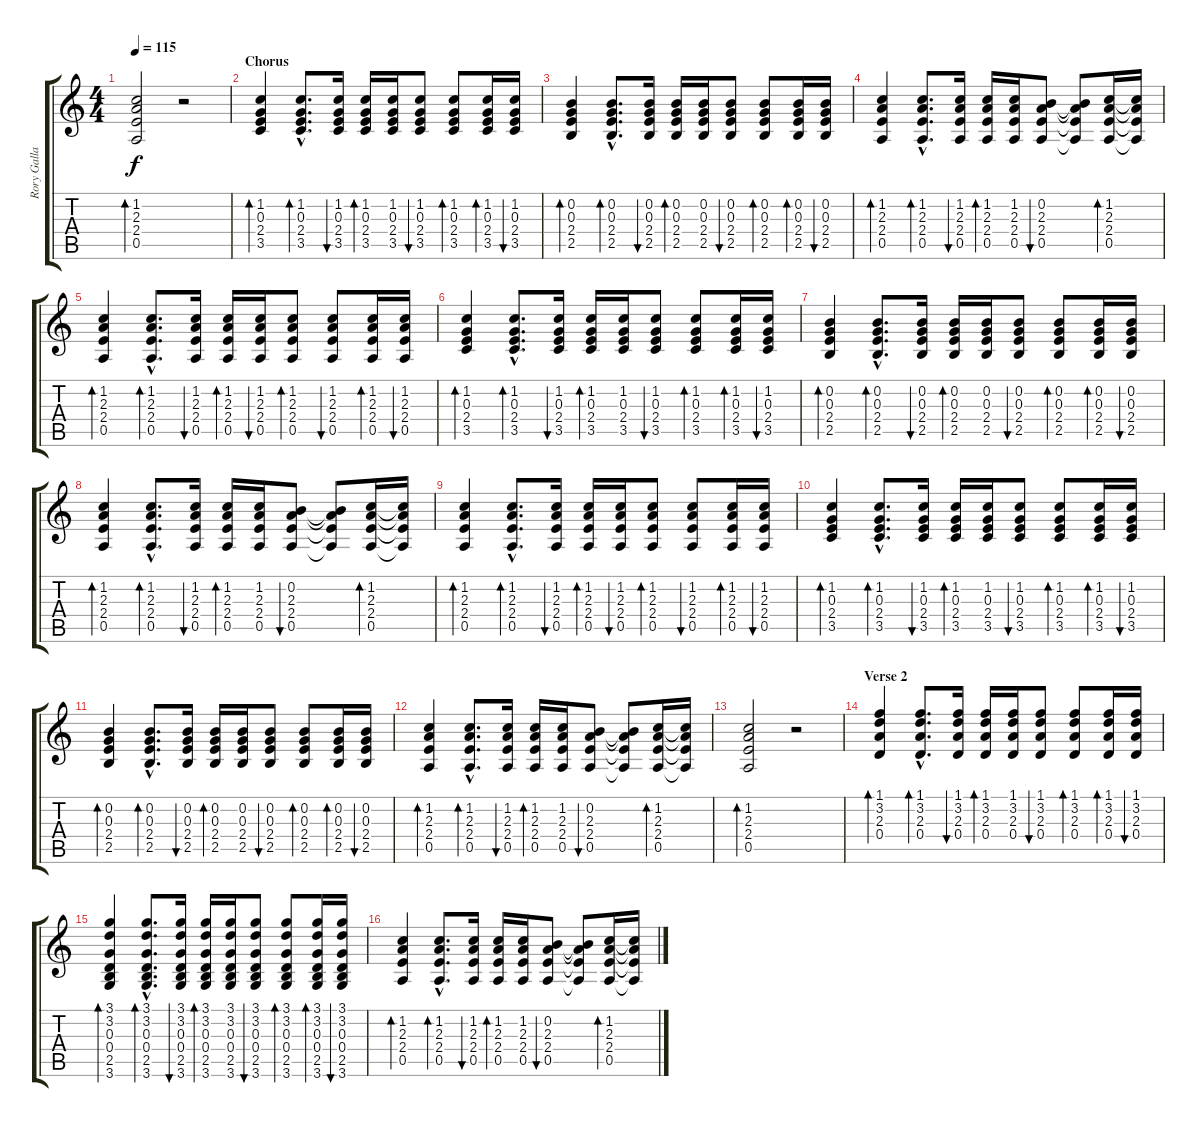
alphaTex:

\track ("Rory Gallagher Rhythm" "Rory Galla") {instrument acousticguitarsteel}
\staff {score tabs}
\tuning (E4 B3 G3 D3 A2 E2) {hide}
\ts (4 4)
\tempo 115
\clef g2
\ks c
(1.2 2.3 2.4 0.5).2{bd 120 dy f} r.2 |
\section ("" "Chorus")
(1.2 0.3 2.4 3.5).4{bd 120} (1.2{hac} 0.3{hac} 2.4{hac} 3.5{hac}).8{d bd 120} (1.2 0.3 2.4 3.5).16{bu 30} (1.2 0.3 2.4 3.5).16{bd 60} (1.2 0.3 2.4 3.5).16 (1.2 0.3 2.4 3.5).8{bu 60} (1.2 0.3 2.4 3.5).8{bd 60} (1.2 0.3 2.4 3.5).16{bd 30} (1.2 0.3 2.4 3.5).16{bu 30} |
(0.2 0.3 2.4 2.5).4{bd 120} (0.2{hac} 0.3{hac} 2.4{hac} 2.5{hac}).8{d bd 120} (0.2 0.3 2.4 2.5).16{bu 30} (0.2 0.3 2.4 2.5).16{bd 60} (0.2 0.3 2.4 2.5).16 (0.2 0.3 2.4 2.5).8{bu 60} (0.2 0.3 2.4 2.5).8{bd 60} (0.2 0.3 2.4 2.5).16{bd 30} (0.2 0.3 2.4 2.5).16{bu 30} |
(1.2 2.3 2.4 0.5).4{bd 120} (1.2{hac} 2.3{hac} 2.4{hac} 0.5{hac}).8{d bd 120} (1.2 2.3 2.4 0.5).16{bu 30} (1.2 2.3 2.4 0.5).16{bd 60} (1.2 2.3 2.4 0.5).16 (0.2 2.3 2.4 0.5).8{bu 60} (0.2{t} 2.3{t} 2.4{t} 0.5{t}).8 (1.2 2.3 2.4 0.5).16{bd 30} (1.2{t} 2.3{t} 2.4{t} 0.5{t}).16 |
(1.2 2.3 2.4 0.5).4{bd 120} (1.2{hac} 2.3{hac} 2.4{hac} 0.5{hac}).8{d bd 120} (1.2 2.3 2.4 0.5).16{bu 30} (1.2 2.3 2.4 0.5).16{bd 60} (1.2 2.3 2.4 0.5).16{bu 30} (1.2 2.3 2.4 0.5).8{bd 60} (1.2 2.3 2.4 0.5).8{bu 60} (1.2 2.3 2.4 0.5).16{bd 30} (1.2 2.3 2.4 0.5).16{bu 60} |
(1.2 0.3 2.4 3.5).4{bd 120} (1.2{hac} 0.3{hac} 2.4{hac} 3.5{hac}).8{d bd 120} (1.2 0.3 2.4 3.5).16{bu 30} (1.2 0.3 2.4 3.5).16{bd 60} (1.2 0.3 2.4 3.5).16 (1.2 0.3 2.4 3.5).8{bu 60} (1.2 0.3 2.4 3.5).8{bd 60} (1.2 0.3 2.4 3.5).16{bd 30} (1.2 0.3 2.4 3.5).16{bu 30} |
(0.2 0.3 2.4 2.5).4{bd 120} (0.2{hac} 0.3{hac} 2.4{hac} 2.5{hac}).8{d bd 120} (0.2 0.3 2.4 2.5).16{bu 30} (0.2 0.3 2.4 2.5).16{bd 60} (0.2 0.3 2.4 2.5).16 (0.2 0.3 2.4 2.5).8{bu 60} (0.2 0.3 2.4 2.5).8{bd 60} (0.2 0.3 2.4 2.5).16{bd 30} (0.2 0.3 2.4 2.5).16{bu 30} |
(1.2 2.3 2.4 0.5).4{bd 120} (1.2{hac} 2.3{hac} 2.4{hac} 0.5{hac}).8{d bd 120} (1.2 2.3 2.4 0.5).16{bu 30} (1.2 2.3 2.4 0.5).16{bd 60} (1.2 2.3 2.4 0.5).16 (0.2 2.3 2.4 0.5).8{bu 60} (0.2{t} 2.3{t} 2.4{t} 0.5{t}).8 (1.2 2.3 2.4 0.5).16{bd 30} (1.2{t} 2.3{t} 2.4{t} 0.5{t}).16 |
(1.2 2.3 2.4 0.5).4{bd 120} (1.2{hac} 2.3{hac} 2.4{hac} 0.5{hac}).8{d bd 120} (1.2 2.3 2.4 0.5).16{bu 30} (1.2 2.3 2.4 0.5).16{bd 60} (1.2 2.3 2.4 0.5).16{bu 30} (1.2 2.3 2.4 0.5).8{bd 60} (1.2 2.3 2.4 0.5).8{bu 60} (1.2 2.3 2.4 0.5).16{bd 30} (1.2 2.3 2.4 0.5).16{bu 60} |
(1.2 0.3 2.4 3.5).4{bd 120} (1.2{hac} 0.3{hac} 2.4{hac} 3.5{hac}).8{d bd 120} (1.2 0.3 2.4 3.5).16{bu 30} (1.2 0.3 2.4 3.5).16{bd 60} (1.2 0.3 2.4 3.5).16 (1.2 0.3 2.4 3.5).8{bu 60} (1.2 0.3 2.4 3.5).8{bd 60} (1.2 0.3 2.4 3.5).16{bd 30} (1.2 0.3 2.4 3.5).16{bu 30} |
(0.2 0.3 2.4 2.5).4{bd 120} (0.2{hac} 0.3{hac} 2.4{hac} 2.5{hac}).8{d bd 120} (0.2 0.3 2.4 2.5).16{bu 30} (0.2 0.3 2.4 2.5).16{bd 60} (0.2 0.3 2.4 2.5).16 (0.2 0.3 2.4 2.5).8{bu 60} (0.2 0.3 2.4 2.5).8{bd 60} (0.2 0.3 2.4 2.5).16{bd 30} (0.2 0.3 2.4 2.5).16{bu 30} |
(1.2 2.3 2.4 0.5).4{bd 120} (1.2{hac} 2.3{hac} 2.4{hac} 0.5{hac}).8{d bd 120} (1.2 2.3 2.4 0.5).16{bu 30} (1.2 2.3 2.4 0.5).16{bd 60} (1.2 2.3 2.4 0.5).16 (0.2 2.3 2.4 0.5).8{bu 60} (0.2{t} 2.3{t} 2.4{t} 0.5{t}).8 (1.2 2.3 2.4 0.5).16{bd 30} (1.2{t} 2.3{t} 2.4{t} 0.5{t}).16 |
(1.2 2.3 2.4 0.5).2{bd 240} r.2 |
\section ("" "Verse 2")
(1.1 3.2 2.3 0.4).4{bd 120} (1.1{hac} 3.2{hac} 2.3{hac} 0.4{hac}).8{d bd 120} (1.1 3.2 2.3 0.4).16{bu 30} (1.1 3.2 2.3 0.4).16{bd 60} (1.1 3.2 2.3 0.4).16 (1.1 3.2 2.3 0.4).8{bu 60} (1.1 3.2 2.3 0.4).8{bd 60} (1.1 3.2 2.3 0.4).16{bd 30} (1.1 3.2 2.3 0.4).16{bu 30} |
(3.1 3.2 0.3 0.4 2.5 3.6).4{bd 120} (3.1{hac} 3.2{hac} 0.3{hac} 0.4{hac} 2.5{hac} 3.6{hac}).8{d bd 120} (3.1 3.2 0.3 0.4 2.5 3.6).16{bu 30} (3.1 3.2 0.3 0.4 2.5 3.6).16{bd 60} (3.1 3.2 0.3 0.4 2.5 3.6).16 (3.1 3.2 0.3 0.4 2.5 3.6).8{bu 60} (3.1 3.2 0.3 0.4 2.5 3.6).8{bd 60} (3.1 3.2 0.3 0.4 2.5 3.6).16{bd 30} (3.1 3.2 0.3 0.4 2.5 3.6).16{bu 30} |
(1.2 2.3 2.4 0.5).4{bd 120} (1.2{hac} 2.3{hac} 2.4{hac} 0.5{hac}).8{d bd 120} (1.2 2.3 2.4 0.5).16{bu 30} (1.2 2.3 2.4 0.5).16{bd 60} (1.2 2.3 2.4 0.5).16 (0.2 2.3 2.4 0.5).8{bu 60} (0.2{t} 2.3{t} 2.4{t} 0.5{t}).8 (1.2 2.3 2.4 0.5).16{bd 30} (1.2{t} 2.3{t} 2.4{t} 0.5{t}).16
